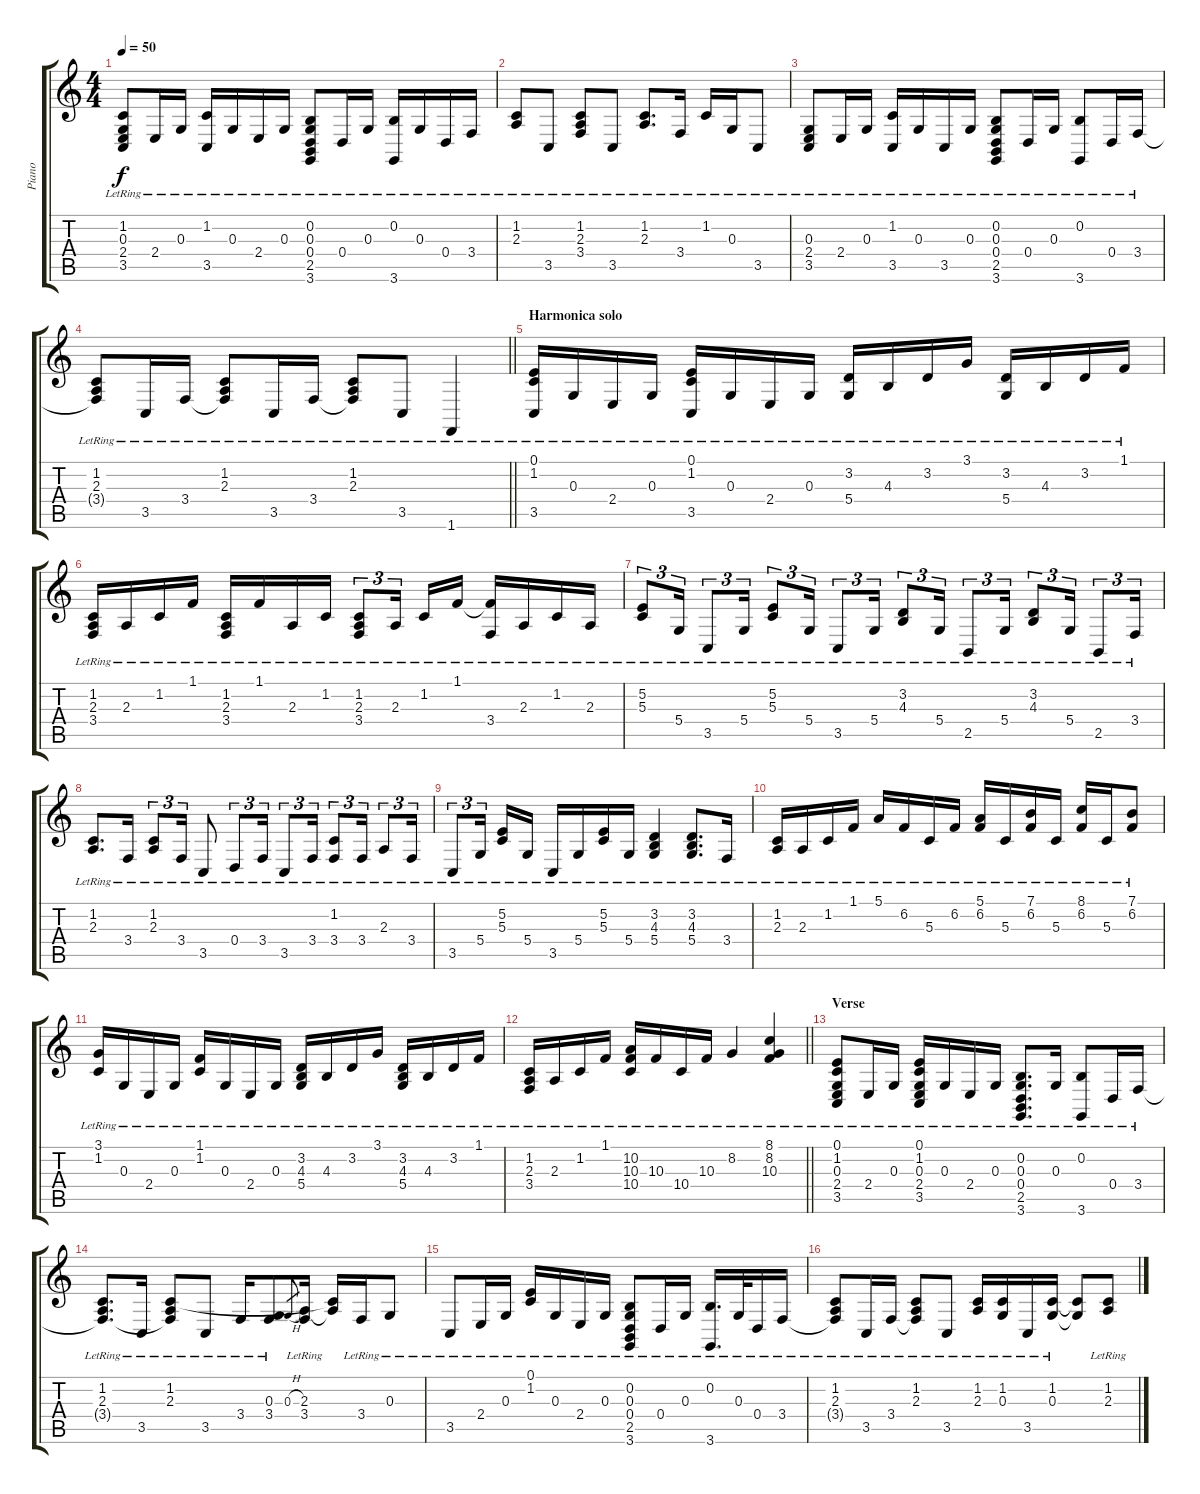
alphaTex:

\track ("Piano" "Piano") {instrument acousticgrandpiano}
\staff {score tabs}
\tuning (E4 B3 G3 D3 A2 E2) {hide}
\ts (4 4)
\tempo 50
\clef g2
\ks c
(1.2{lr} 0.3{lr} 2.4{lr} 3.5{lr}).8{dy f} 2.4{lr}.16 0.3{lr}.16 (1.2{lr} 3.5{lr}).16 0.3{lr}.16 2.4{lr}.16 0.3{lr}.16 (0.2{lr} 0.3{lr} 0.4{lr} 2.5{lr} 3.6{lr}).8 0.4{lr}.16 0.3{lr}.16 (0.2{lr} 3.6{lr}).16 0.3{lr}.16 0.4{lr}.16 3.4{lr}.16 |
(1.2{lr} 2.3{lr}).8 3.5{lr}.8 (1.2{lr} 2.3{lr} 3.4{lr}).8 3.5{lr}.8 (1.2{lr} 2.3{lr}).8{d} 3.4{lr}.16 1.2{lr}.16 0.3{lr}.16 3.5{lr}.8 |
(0.3{lr} 2.4{lr} 3.5{lr}).8 2.4{lr}.16 0.3{lr}.16 (1.2{lr} 3.5{lr}).16 0.3{lr}.16 3.5{lr}.16 0.3{lr}.16 (0.2{lr} 0.3{lr} 0.4{lr} 2.5{lr} 3.6{lr}).8 0.4{lr}.16 0.3{lr}.16 (0.2{lr} 3.6{lr}).8 0.4{lr}.16 3.4{lr}.16 |
\barLineRight lightlight
(1.2{lr} 2.3{lr} 3.4{t}).8 3.5{lr}.16 3.4{lr}.16 (1.2{lr} 2.3{lr} 3.4{t}).8 3.5{lr}.16 3.4{lr}.16 (1.2{lr} 2.3{lr} 3.4{t}).8 3.5{lr}.8 1.6{lr}.4 |
\section ("" "Harmonica solo")
(0.1{lr} 1.2{lr} 3.5{lr}).16 0.3{lr}.16 2.4{lr}.16 0.3{lr}.16 (0.1{lr} 1.2{lr} 3.5{lr}).16 0.3{lr}.16 2.4{lr}.16 0.3{lr}.16 (3.2{lr} 5.4{lr}).16 4.3{lr}.16 3.2{lr}.16 3.1{lr}.16 (3.2{lr} 5.4{lr}).16 4.3{lr}.16 3.2{lr}.16 1.1{lr}.16 |
(1.2{lr} 2.3{lr} 3.4{lr}).16 2.3{lr}.16 1.2{lr}.16 1.1{lr}.16 (1.2{lr} 2.3{lr} 3.4{lr}).16 1.1{lr}.16 2.3{lr}.16 1.2{lr}.16 (1.2{lr} 2.3{lr} 3.4{lr}).8{tu (3 2)} 2.3{lr}.16{tu (3 2) beam splitsecondary} 1.2{lr}.16 1.1{lr}.16 (1.1{t} 3.4{lr}).16 2.3{lr}.16 1.2{lr}.16 2.3{lr}.16 |
(5.2{lr} 5.3{lr}).8{tu (3 2)} 5.4{lr}.16{tu (3 2)} 3.5{lr}.8{tu (3 2)} 5.4{lr}.16{tu (3 2)} (5.2{lr} 5.3{lr}).8{tu (3 2)} 5.4{lr}.16{tu (3 2)} 3.5{lr}.8{tu (3 2)} 5.4{lr}.16{tu (3 2)} (3.2{lr} 4.3{lr}).8{tu (3 2)} 5.4{lr}.16{tu (3 2)} 2.5{lr}.8{tu (3 2)} 5.4{lr}.16{tu (3 2)} (3.2{lr} 4.3{lr}).8{tu (3 2)} 5.4{lr}.16{tu (3 2)} 2.5{lr}.8{tu (3 2)} 3.4{lr}.16{tu (3 2)} |
(1.2{lr} 2.3{lr}).8{d} 3.4{lr}.16 (1.2{lr} 2.3{lr}).8{tu (3 2)} 3.4{lr}.16{tu (3 2)} 3.5{lr}.8 0.4{lr}.8{tu (3 2)} 3.4{lr}.16{tu (3 2)} 3.5{lr}.8{tu (3 2)} 3.4{lr}.16{tu (3 2)} (1.2{lr} 3.4{lr}).8{tu (3 2)} 3.4{lr}.16{tu (3 2)} 2.3{lr}.8{tu (3 2)} 3.4{lr}.16{tu (3 2)} |
3.5{lr}.8{tu (3 2)} 5.4{lr}.16{tu (3 2) beam splitsecondary} (5.2{lr} 5.3{lr}).16 5.4{lr}.16 3.5{lr}.16 5.4{lr}.16 (5.2{lr} 5.3{lr}).16 5.4{lr}.16 (3.2{lr} 4.3{lr} 5.4{lr}).4 (3.2{lr} 4.3{lr} 5.4{lr}).8{d} 3.4{lr}.16 |
(1.2{lr} 2.3{lr}).16 2.3{lr}.16 1.2{lr}.16 1.1{lr}.16 5.1{lr}.16 6.2{lr}.16 5.3{lr}.16 6.2{lr}.16 (5.1{lr} 6.2{lr}).16 5.3{lr}.16 (7.1{lr} 6.2{lr}).16 5.3{lr}.16 (8.1{lr} 6.2{lr}).16 5.3{lr}.16 (7.1{lr} 6.2{lr}).8 |
(3.1{lr} 1.2{lr}).16 0.3{lr}.16 2.4{lr}.16 0.3{lr}.16 (1.1{lr} 1.2{lr}).16 0.3{lr}.16 2.4{lr}.16 0.3{lr}.16 (3.2{lr} 4.3{lr} 5.4{lr}).16 4.3{lr}.16 3.2{lr}.16 3.1{lr}.16 (3.2{lr} 4.3{lr} 5.4{lr}).16 4.3{lr}.16 3.2{lr}.16 1.1{lr}.16 |
\barLineRight lightlight
(1.2{lr} 2.3{lr} 3.4{lr}).16 2.3{lr}.16 1.2{lr}.16 1.1{lr}.16 (10.2{lr} 10.3{lr} 10.4{lr}).16 10.3{lr}.16 10.4{lr}.16 10.3{lr}.16 8.2{lr}.4 (8.1{lr} 8.2{lr} 10.3{lr}).4 |
\section ("" "Verse")
(0.1{lr} 1.2{lr} 0.3{lr} 2.4{lr} 3.5{lr}).8 2.4{lr}.16 0.3{lr}.16 (0.1{lr} 1.2{lr} 0.3{lr} 2.4{lr} 3.5{lr}).16 0.3{lr}.16 2.4{lr}.16 0.3{lr}.16 (0.2{lr} 0.3{lr} 0.4{lr} 2.5{lr} 3.6{lr}).8{d} 0.3{lr}.16 (0.2{lr} 3.6{lr}).8 0.4{lr}.16 3.4{lr}.16 |
(1.2{lr} 2.3{lr} 3.4{t}).8{d} 3.5{lr}.16 (1.2{lr} 2.3{lr} 3.4{t}).8 3.5{lr}.8 3.4{lr}.16 (0.3{lr} 3.4{lr}).8 0.3{h}.8{gr} (2.3{lr} 3.4{lr}).16 (1.2{t} 2.3{t}).16 3.4{lr}.16 0.3{lr}.8 |
3.5{lr}.8 2.4{lr}.16 0.3{lr}.16 (0.1{lr} 1.2{lr}).16 0.3{lr}.16 2.4{lr}.16 0.3{lr}.16 (0.2{lr} 0.3{lr} 0.4{lr} 2.5{lr} 3.6{lr}).8 0.4{lr}.16 0.3{lr}.16 (0.2{lr} 3.6{lr}).16{d} 0.3{lr}.32 0.4{lr}.16 3.4{lr}.16 |
(1.2{lr} 2.3{lr} 3.4{t}).8 3.5{lr}.16 3.4{lr}.16 (1.2{lr} 2.3{lr} 3.4{t}).8 3.5{lr}.8 (1.2{lr} 2.3{lr}).16 (1.2{lr} 0.3{lr}).16 3.5{lr}.16 (1.2{lr} 0.3{lr}).16 (1.2{t} 0.3{t}).8 (1.2{lr} 2.3{lr}).8
